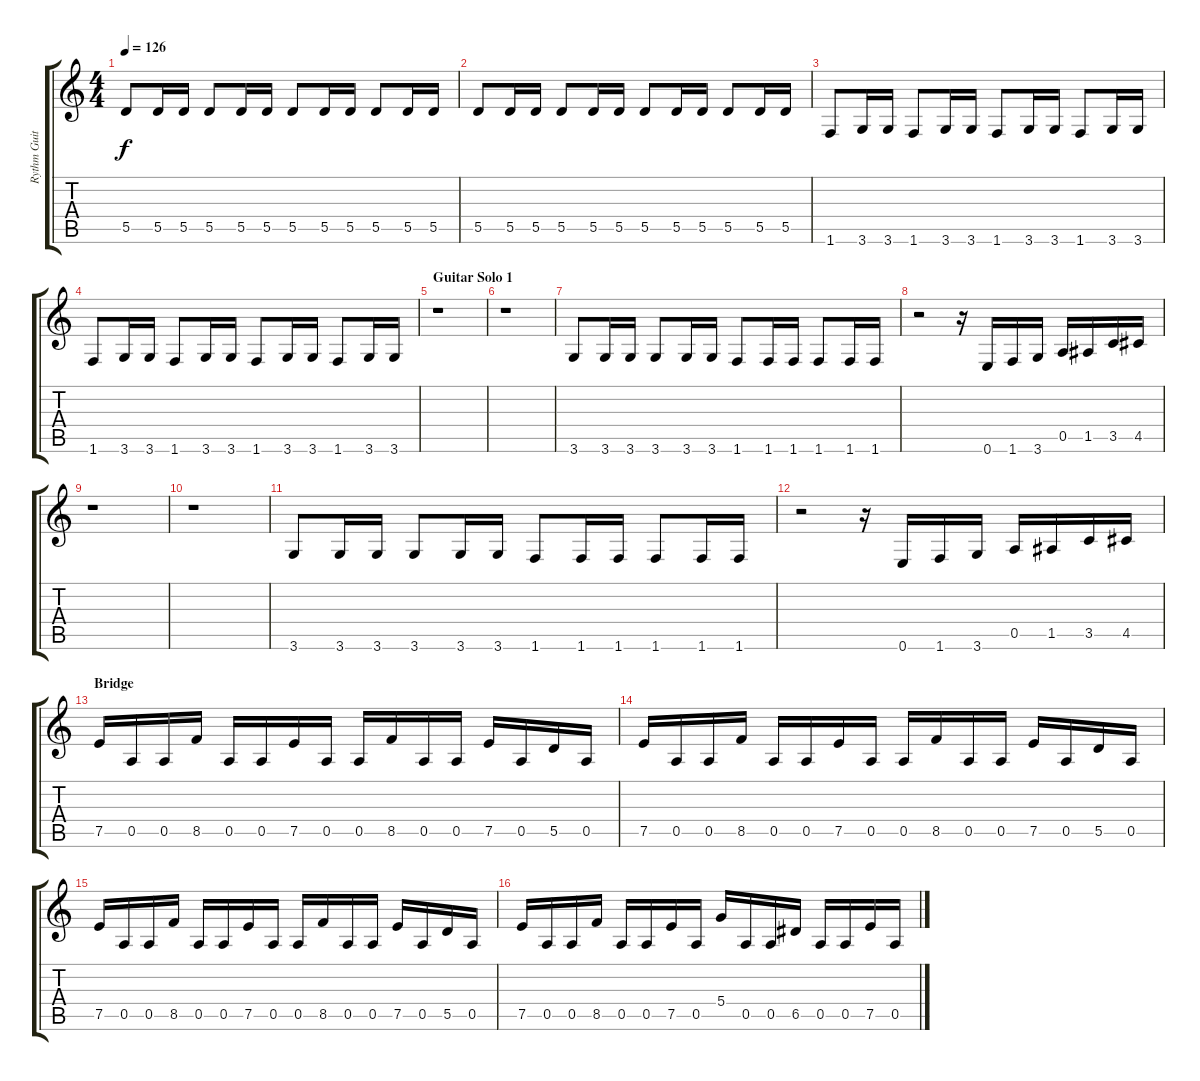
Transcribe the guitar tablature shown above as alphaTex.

\track ("Rythm Guitar 1" "Rythm Guit") {instrument distortionguitar}
\staff {score tabs}
\tuning (E4 B3 G3 D3 A2 E2) {hide}
\ts (4 4)
\tempo 126
\clef g2
\ks c
5.5.8{dy f} 5.5.16 5.5.16 5.5.8 5.5.16 5.5.16 5.5.8 5.5.16 5.5.16 5.5.8 5.5.16 5.5.16 |
5.5.8 5.5.16 5.5.16 5.5.8 5.5.16 5.5.16 5.5.8 5.5.16 5.5.16 5.5.8 5.5.16 5.5.16 |
1.6.8 3.6.16 3.6.16 1.6.8 3.6.16 3.6.16 1.6.8 3.6.16 3.6.16 1.6.8 3.6.16 3.6.16 |
1.6.8 3.6.16 3.6.16 1.6.8 3.6.16 3.6.16 1.6.8 3.6.16 3.6.16 1.6.8 3.6.16 3.6.16 |
\section ("" "Guitar Solo 1")
r.1 |
r.1 |
3.6.8 3.6.16 3.6.16 3.6.8 3.6.16 3.6.16 1.6.8 1.6.16 1.6.16 1.6.8 1.6.16 1.6.16 |
r.2 r.16 0.6.16 1.6.16 3.6.16 0.5.16 1.5.16 3.5.16 4.5.16 |
r.1 |
r.1 |
3.6.8 3.6.16 3.6.16 3.6.8 3.6.16 3.6.16 1.6.8 1.6.16 1.6.16 1.6.8 1.6.16 1.6.16 |
r.2 r.16 0.6.16 1.6.16 3.6.16 0.5.16 1.5.16 3.5.16 4.5.16 |
\section ("" "Bridge")
7.5.16 0.5.16 0.5.16 8.5.16 0.5.16 0.5.16 7.5.16 0.5.16 0.5.16 8.5.16 0.5.16 0.5.16 7.5.16 0.5.16 5.5.16 0.5.16 |
7.5.16 0.5.16 0.5.16 8.5.16 0.5.16 0.5.16 7.5.16 0.5.16 0.5.16 8.5.16 0.5.16 0.5.16 7.5.16 0.5.16 5.5.16 0.5.16 |
7.5.16 0.5.16 0.5.16 8.5.16 0.5.16 0.5.16 7.5.16 0.5.16 0.5.16 8.5.16 0.5.16 0.5.16 7.5.16 0.5.16 5.5.16 0.5.16 |
7.5.16 0.5.16 0.5.16 8.5.16 0.5.16 0.5.16 7.5.16 0.5.16 5.4.16 0.5.16 0.5.16 6.5.16 0.5.16 0.5.16 7.5.16 0.5.16
